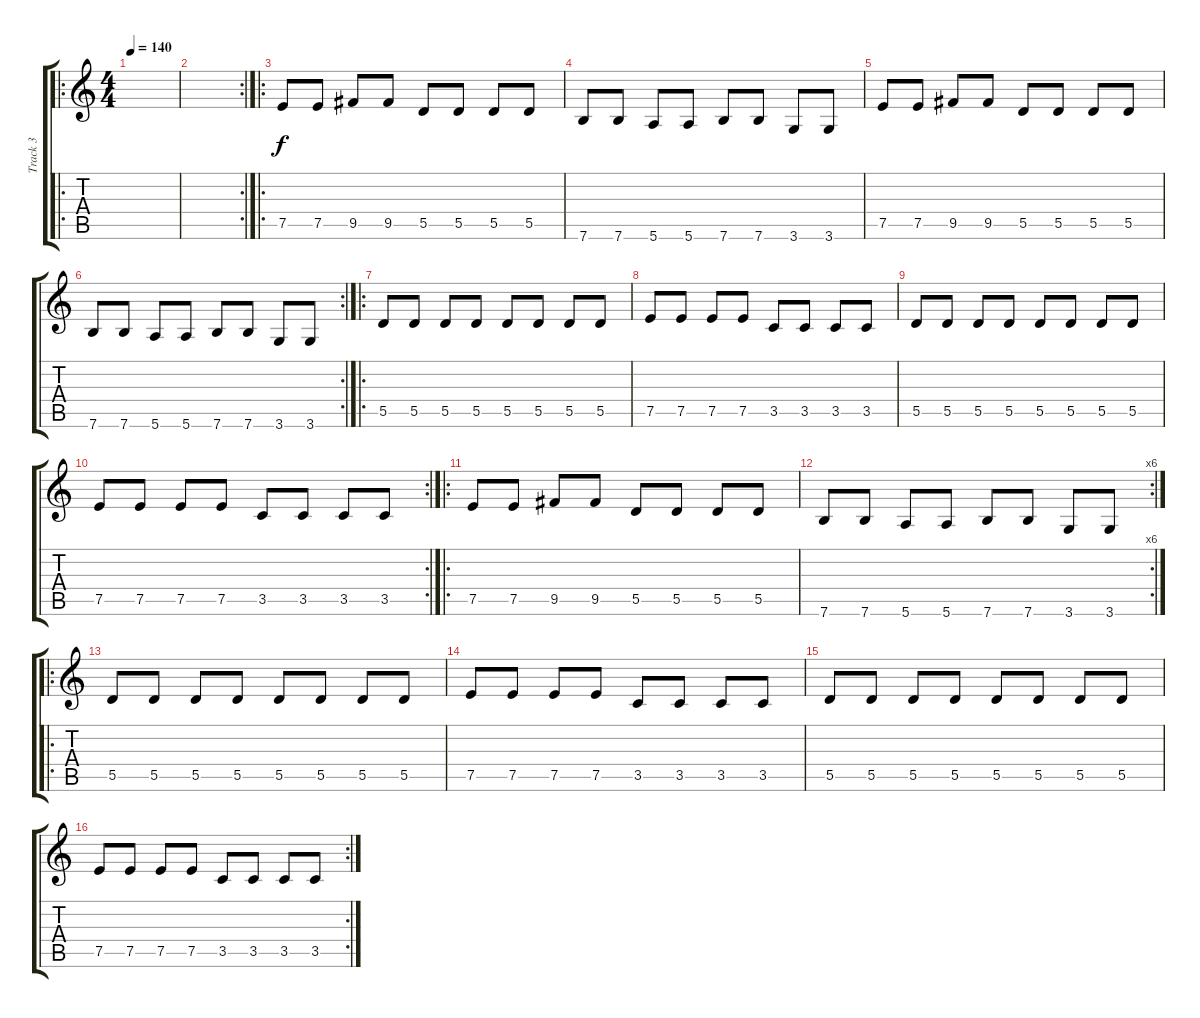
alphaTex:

\track ("Track 3" "Track 3") {instrument electricbasspick}
\staff {score tabs}
\tuning (E4 B3 G3 D3 A2 E2) {hide}
\ro
\ts (4 4)
\tempo 140
\clef g2
\ks c
|
\rc 2
|
\ro
7.5.8 7.5.8 9.5.8 9.5.8 5.5.8 5.5.8 5.5.8 5.5.8 |
7.6.8 7.6.8 5.6.8 5.6.8 7.6.8 7.6.8 3.6.8 3.6.8 |
7.5.8 7.5.8 9.5.8 9.5.8 5.5.8 5.5.8 5.5.8 5.5.8 |
\rc 2
7.6.8 7.6.8 5.6.8 5.6.8 7.6.8 7.6.8 3.6.8 3.6.8 |
\ro
5.5.8 5.5.8 5.5.8 5.5.8 5.5.8 5.5.8 5.5.8 5.5.8 |
7.5.8 7.5.8 7.5.8 7.5.8 3.5.8 3.5.8 3.5.8 3.5.8 |
5.5.8 5.5.8 5.5.8 5.5.8 5.5.8 5.5.8 5.5.8 5.5.8 |
\rc 2
7.5.8 7.5.8 7.5.8 7.5.8 3.5.8 3.5.8 3.5.8 3.5.8 |
\ro
7.5.8 7.5.8 9.5.8 9.5.8 5.5.8 5.5.8 5.5.8 5.5.8 |
\rc 6
7.6.8 7.6.8 5.6.8 5.6.8 7.6.8 7.6.8 3.6.8 3.6.8 |
\ro
5.5.8 5.5.8 5.5.8 5.5.8 5.5.8 5.5.8 5.5.8 5.5.8 |
7.5.8 7.5.8 7.5.8 7.5.8 3.5.8 3.5.8 3.5.8 3.5.8 |
5.5.8 5.5.8 5.5.8 5.5.8 5.5.8 5.5.8 5.5.8 5.5.8 |
\rc 2
7.5.8 7.5.8 7.5.8 7.5.8 3.5.8 3.5.8 3.5.8 3.5.8
